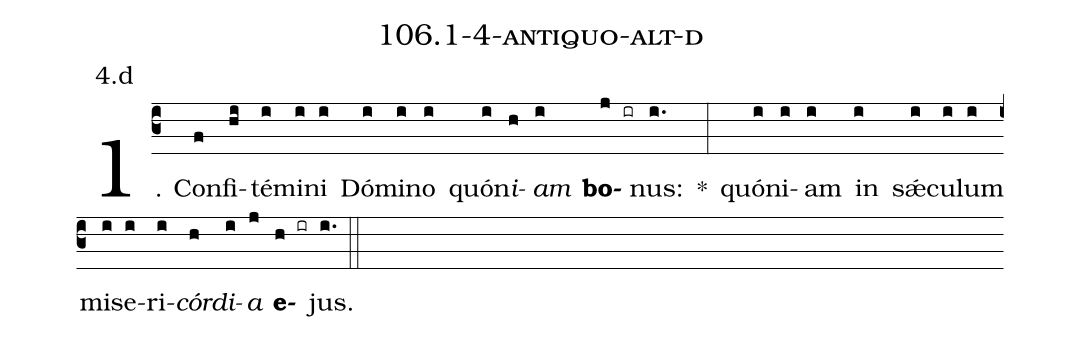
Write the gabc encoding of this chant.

name: 106.1-4-antiquo-alt-d;
annotation: 4.d;
%%
(c3)1. Con(f)fi(hi)té(i)mi(i)ni(i) Dó(i)mi(i)no(i) quón(i)<i>i</i>(h)<i>am</i>(i) <b>bo</b>(j ir)nus:(i.) *(:) quón(i)i(i)am(i) in(i) sǽ(i)cu(i)lum(i) mi(i)se(i)ri(i)<i>cór</i>(h)<i>di</i>(i)<i>a</i>(j) <b>e</b>(h ir)jus.(i.) (::)
